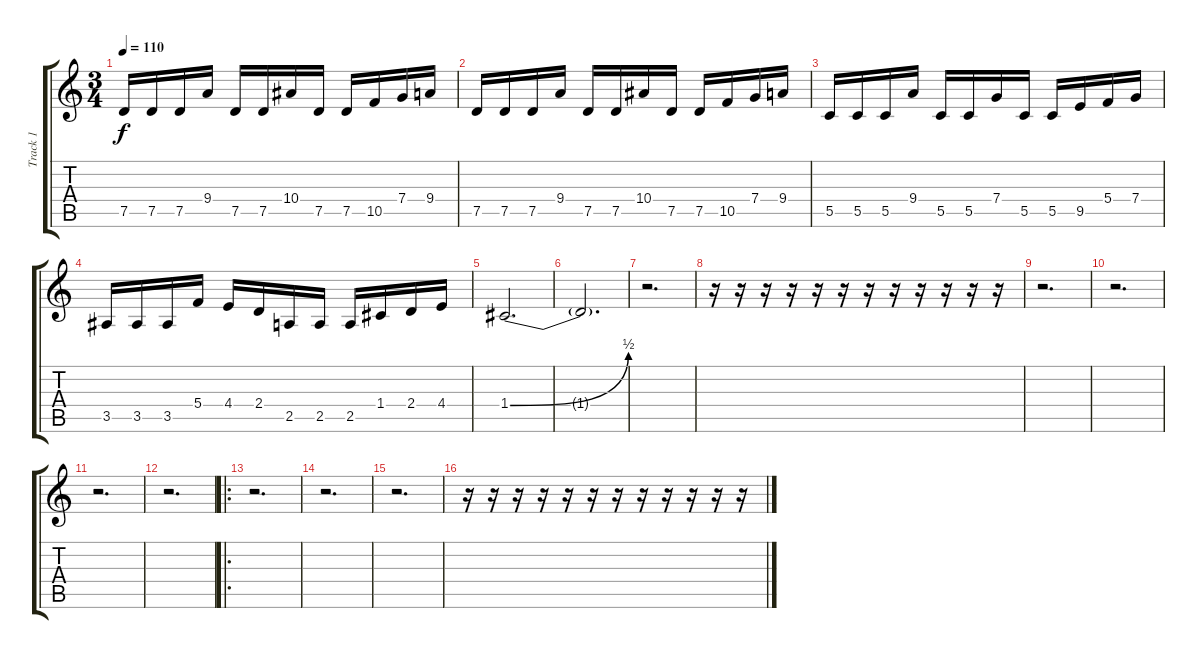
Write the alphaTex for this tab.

\track ("Track 1" "Track 1") {instrument distortionguitar}
\staff {score tabs}
\tuning (D4 A3 F3 C3 G2 D2) {hide}
\ts (3 4)
\tempo 110
\clef g2
\ks c
7.5.16{dy f} 7.5.16 7.5.16 9.4.16 7.5.16 7.5.16 10.4.16 7.5.16 7.5.16 10.5.16 7.4.16 9.4.16 |
7.5.16 7.5.16 7.5.16 9.4.16 7.5.16 7.5.16 10.4.16 7.5.16 7.5.16 10.5.16 7.4.16 9.4.16 |
5.5.16 5.5.16 5.5.16 9.4.16 5.5.16 5.5.16 7.4.16 5.5.16 5.5.16 9.5.16 5.4.16 7.4.16 |
3.5.16 3.5.16 3.5.16 5.4.16 4.4.16 2.4.16 2.5.16 2.5.16 2.5.16 1.4.16 2.4.16 4.4.16 |
1.4{be (bend 0 0 60 2)}.2{d} |
1.4{t}.2{d} |
r.2{d} |
r.16 r.16 r.16 r.16 r.16 r.16 r.16 r.16 r.16 r.16 r.16 r.16 |
r.2{d} |
r.2{d} |
r.2{d} |
r.2{d} |
\ro
r.2{d} |
r.2{d} |
r.2{d} |
r.16 r.16 r.16 r.16 r.16 r.16 r.16 r.16 r.16 r.16 r.16 r.16
